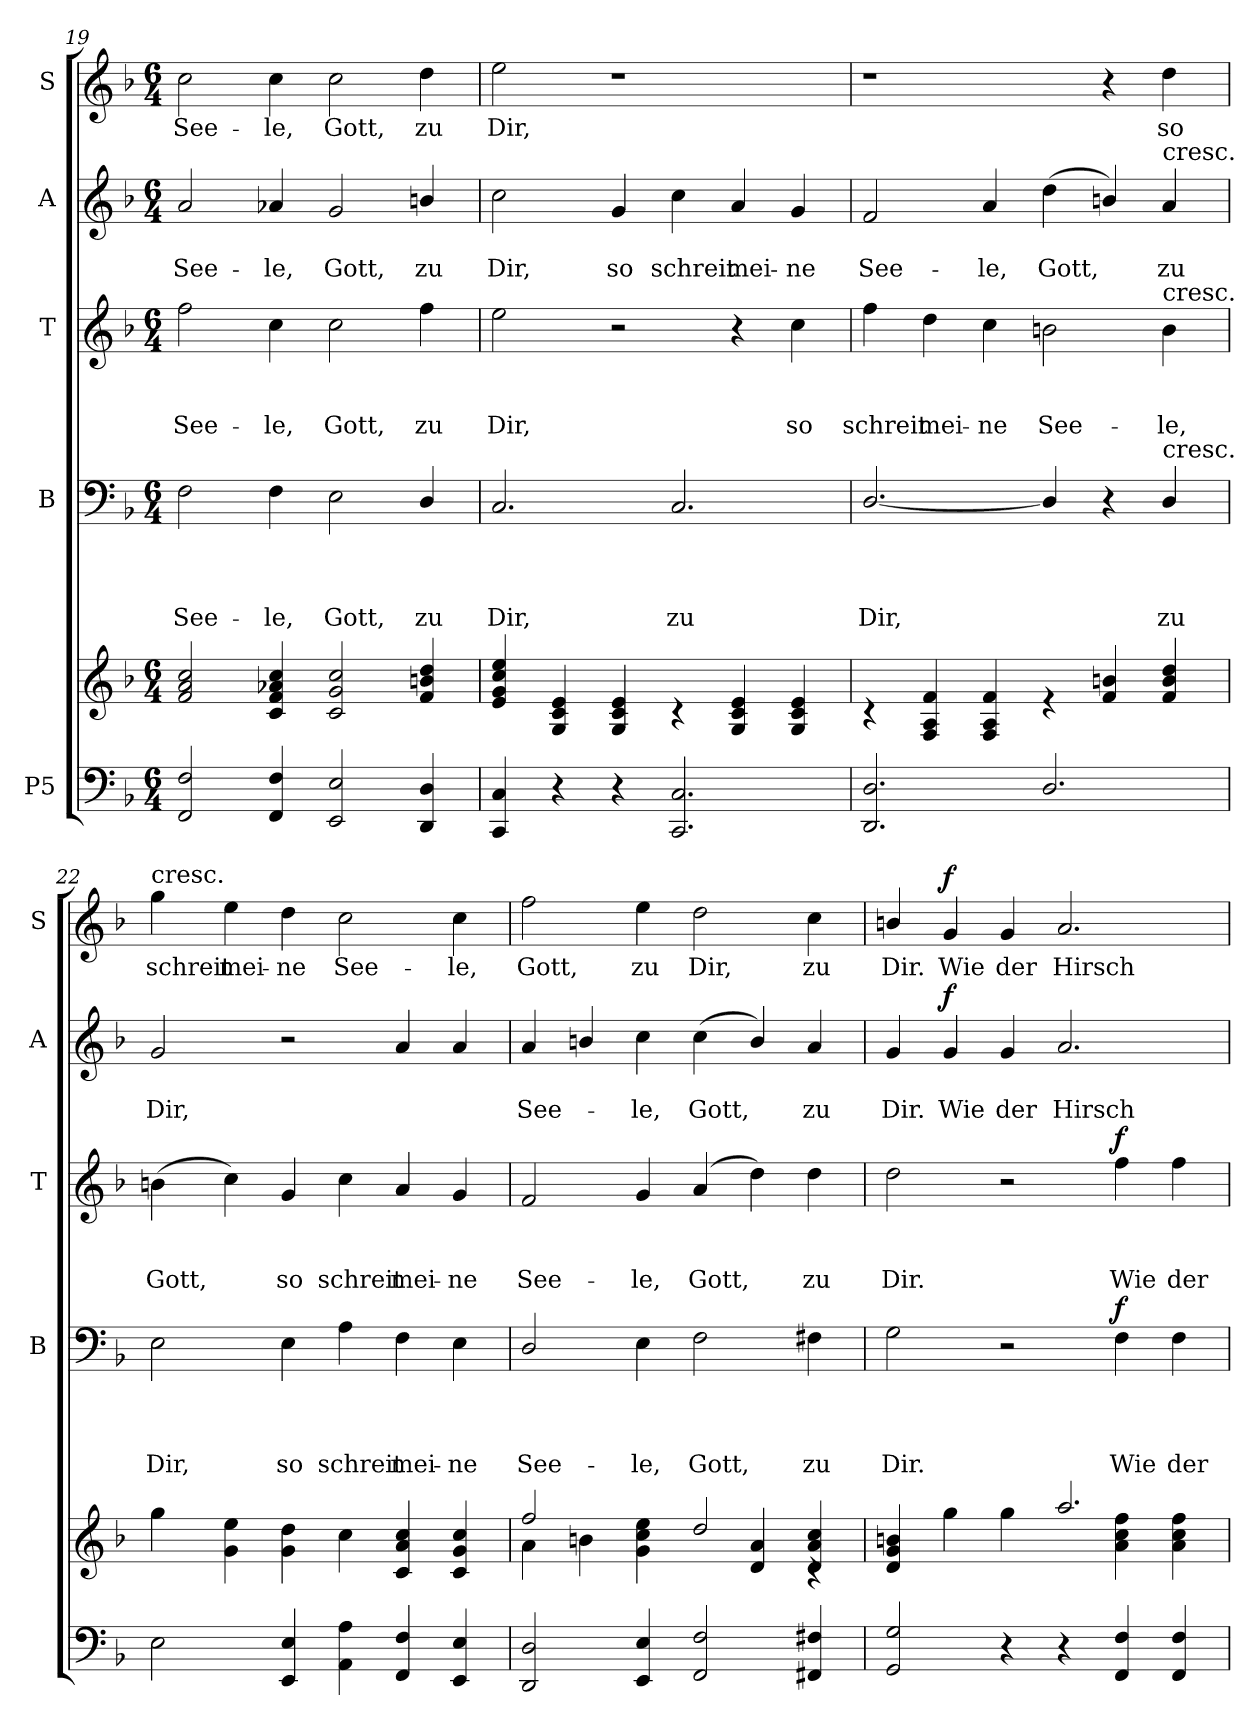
**kern	**kern	**kern	**text	**text	**text	**text	**dynam	**kern	**text	**text	**text	**dynam	**kern	**text	**text	**dynam	**kern	**text	**dynam
*part5	*part5	*part4	*part4	*part4	*part4	*part4	*part4	*part3	*part3	*part3	*part3	*part3	*part2	*part2	*part2	*part2	*part1	*part1	*part1
*staff6	*staff5	*staff4	*staff4	*staff4	*staff4	*staff4	*staff4	*staff3	*staff3	*staff3	*staff3	*staff3	*staff2	*staff2	*staff2	*staff2	*staff1	*staff1	*staff1
*I"P5	*	*I"B	*	*	*	*	*	*I"T	*	*	*	*	*I"A	*	*	*	*I"S	*	*
*	*	*I'B	*	*	*	*	*	*I'T	*	*	*	*	*I'A	*	*	*	*I'S	*	*
*clefF4	*clefG2	*clefF4	*	*	*	*	*	*clefG2	*	*	*	*	*clefG2	*	*	*	*clefG2	*	*
*	*	*	*	*	*	*	*	*ITrd7c12	*	*	*	*	*	*	*	*	*	*	*
*k[b-]	*k[b-]	*k[b-]	*	*	*	*	*	*k[b-]	*	*	*	*	*k[b-]	*	*	*	*k[b-]	*	*
*F:	*F:	*F:	*	*	*	*	*	*F:	*	*	*	*	*F:	*	*	*	*F:	*	*
*M6/4	*M6/4	*M6/4	*	*	*	*	*	*M6/4	*	*	*	*	*M6/4	*	*	*	*M6/4	*	*
=19	=19	=19	=19	=19	=19	=19	=19	=19	=19	=19	=19	=19	=19	=19	=19	=19	=19	=19	=19
*	*^	*	*	*	*	*	*	*	*	*	*	*	*	*	*	*	*	*	*
2FF/ 2F/	1.ryy	2f/ 2a/ 2cc/	2F\	.	.	.	See-	.	2f\	.	.	See-	.	2a/	.	See-	.	2cc\	See-	.
4FF/ 4F/	.	4c/ 4f/ 4a-X/ 4cc/	4F\	.	.	.	-le,	.	4c\	.	.	-le,	.	4a-X/	.	-le,	.	4cc\	-le,	.
2EE/ 2E/	.	2c/ 2g/ 2cc/	2E\	.	.	.	Gott,	.	2c\	.	.	Gott,	.	2g/	.	Gott,	.	2cc\	Gott,	.
4DD/ 4D/	.	4f/ 4bn/ 4dd/	4D/	.	.	.	zu	.	4f\	.	.	zu	.	4bn/	.	zu	.	4dd\	zu	.
!!LO:LB:g=z
=20	=20	=20	=20	=20	=20	=20	=20	=20	=20	=20	=20	=20	=20	=20	=20	=20	=20	=20	=20	=20
4CC/ 4C/	1.ryy	4e/ 4g/ 4cc/ 4ee/	2.C/	.	.	.	Dir,	.	2e\	.	.	Dir,	.	2cc\	.	Dir,	.	2ee\	Dir,	.
4r	.	4G/ 4c/ 4e/	.	.	.	.	.	.	.	.	.	.	.	.	.	.	.	.	.	.
4r	.	4G/ 4c/ 4e/	.	.	.	.	.	.	2r	.	.	.	.	4g/	.	so	.	1r	.	.
2.CC/ 2.C/	.	4r	2.C/	.	.	.	zu	.	.	.	.	.	.	4cc\	.	schreit	.	.	.	.
.	.	4G/ 4c/ 4e/	.	.	.	.	.	.	4r	.	.	.	.	4a/	.	mei-	.	.	.	.
.	.	4G/ 4c/ 4e/	.	.	.	.	.	.	4c\	.	.	so	.	4g/	.	-ne	.	.	.	.
=21	=21	=21	=21	=21	=21	=21	=21	=21	=21	=21	=21	=21	=21	=21	=21	=21	=21	=21	=21	=21
2.DD/ 2.D/	1.ryy	4r	[2.D/	.	.	.	Dir,	.	4f\	.	.	schreit	.	2f/	.	See-	.	1r	.	.
.	.	4F/ 4A/ 4f/	.	.	.	.	.	.	4d\	.	.	mei-	.	.	.	.	.	.	.	.
.	.	4F/ 4A/ 4f/	.	.	.	.	.	.	4c\	.	.	-ne	.	4a/	.	-le,	.	.	.	.
2.D/	.	4r	4D/]	.	.	.	.	.	2Bn\	.	.	See-	.	(>4dd\	.	Gott,	.	.	.	.
.	.	4f/ 4bn/	4r	.	.	.	.	.	.	.	.	.	.	4bn/)	.	.	.	4r	.	.
!	!	!	!	!	!	!	!	!	!	!	!	!	!	!LO:TX:a:t=cresc.	!	!	!	!	!	!
!	!	!	!	!	!	!	!	!	!LO:TX:a:t=cresc.	!	!	!	!	!	!	!	!	!	!	!
!	!	!	!LO:TX:a:t=cresc.	!	!	!	!	!	!	!	!	!	!	!	!	!	!	!	!	!
.	.	4f/ 4b/ 4dd/	4D/	.	.	.	zu	.	4B\	.	.	-le,	.	4a/	.	zu	.	4dd\	so	.
=22	=22	=22	=22	=22	=22	=22	=22	=22	=22	=22	=22	=22	=22	=22	=22	=22	=22	=22	=22	=22
!	!	!	!	!	!	!	!	!	!	!	!	!	!	!	!	!	!	!LO:TX:a:t=cresc.	!	!
2E\	1.ryy	4gg\	2E\	.	.	.	Dir,	.	(>4Bn\	.	.	Gott,	.	2g/	.	Dir,	.	4gg\	schreit	.
.	.	4g\ 4ee\	.	.	.	.	.	.	4c\)	.	.	.	.	.	.	.	.	4ee\	mei-	.
4EE/ 4E/	.	4g\ 4dd\	4E\	.	.	.	so	.	4G/	.	.	so	.	2r	.	.	.	4dd\	-ne	.
4AA\ 4A\	.	4cc\	4A\	.	.	.	schreit	.	4c\	.	.	schreit	.	.	.	.	.	2cc\	See-	.
4FF/ 4F/	.	4c/ 4a/ 4cc/	4F\	.	.	.	mei-	.	4A/	.	.	mei-	.	4a/	.	.	.	.	.	.
4EE/ 4E/	.	4c/ 4g/ 4cc/	4E\	.	.	.	-ne	.	4G/	.	.	-ne	.	4a/	.	.	.	4cc\	-le,	.
=23	=23	=23	=23	=23	=23	=23	=23	=23	=23	=23	=23	=23	=23	=23	=23	=23	=23	=23	=23	=23
2DD/ 2D/	4a\	2ff/	2D/	.	.	.	See-	.	2F/	.	.	See-	.	4a/	.	See-	.	2ff\	Gott,	.
.	4bn\	.	.	.	.	.	.	.	.	.	.	.	.	4bn/	.	.	.	.	.	.
4EE/ 4E/	4g\ 4cc\ 4ee\	2ryy	4E\	.	.	.	-le,	.	4G/	.	.	-le,	.	4cc\	.	-le,	.	4ee\	zu	.
2FF/ 2F/	2dd/	.	2F\	.	.	.	Gott,	.	(4A/	.	.	Gott,	.	(>4cc\	.	Gott,	.	2dd\	Dir,	.
.	.	4d/ 4a/	.	.	.	.	.	.	4d\)	.	.	.	.	4b/)	.	.	.	.	.	.
4FF#X/ 4F#X/	4d/ 4a/ 4cc/	4rc	4F#X\	.	.	.	zu	.	4d\	.	.	zu	.	4a/	.	zu	.	4cc\	zu	.
=24	=24	=24	=24	=24	=24	=24	=24	=24	=24	=24	=24	=24	=24	=24	=24	=24	=24	=24	=24	=24
2GG/ 2G/	4d/ 4g/ 4bn/	2.ryy	2G\	.	.	.	Dir.	.	2d\	.	.	Dir.	.	4g/	.	Dir.	.	4bn/	Dir.	.
!	!	!	!	!	!	!	!	!	!	!	!	!	!	!	!	!	!LO:DY:a	!	!	!LO:DY:a
.	4gg\	.	.	.	.	.	.	.	.	.	.	.	.	4g/	.	Wie	f	4g/	Wie	f
4r	4gg\	.	2r	.	.	.	.	.	2r	.	.	.	.	4g/	.	der	.	4g/	der	.
4r	4ryy	2.aa/	.	.	.	.	.	.	.	.	.	.	.	2.a/	.	Hirsch	.	2.a/	Hirsch	.
!	!	!	!	!	!	!	!	!LO:DY:a	!	!	!	!	!LO:DY:a	!	!	!	!	!	!	!
4FF/ 4F/	4a\ 4cc\ 4ff\	.	4F\	.	.	.	Wie	f	4f\	.	.	Wie	f	.	.	.	.	.	.	.
4FF/ 4F/	4a\ 4cc\ 4ff\	.	4F\	.	.	.	der	.	4f\	.	.	der	.	.	.	.	.	.	.	.
*	*v	*v	*	*	*	*	*	*	*	*	*	*	*	*	*	*	*	*	*	*
=	=	=	=	=	=	=	=	=	=	=	=	=	=	=	=	=	=	=	=
*-	*-	*-	*-	*-	*-	*-	*-	*-	*-	*-	*-	*-	*-	*-	*-	*-	*-	*-	*-
